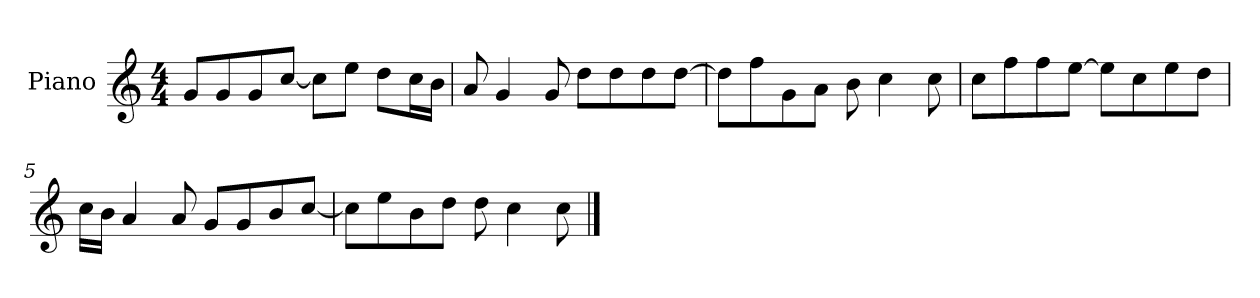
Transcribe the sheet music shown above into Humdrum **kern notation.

**kern
*part1
*staff1
*I"Piano
*I'P-no
*clefG2
*k[]
*M4/4
*MM90
=1
8g/L
8g/
8g/
[8cc/J
8cc\L]
8ee\J
8dd\L
16cc\L
16b\JJ
=2
8a/
4g/
8g/
8dd\L
8dd\
8dd\
[8dd\J
=3
8dd\L]
8ff\
8g\
8a\J
8b\
4cc\
8cc\
=4
8cc\L
8ff\
8ff\
[8ee\J
8ee\L]
8cc\
8ee\
8dd\J
=5
16cc\LL
16b\JJ
4a/
8a/
8g/L
8g/
8b/
[8cc/J
!!LO:LB:g=z
=6
8cc\L]
8ee\
8b\
8dd\J
8dd\
4cc\
8cc\
==
*-
